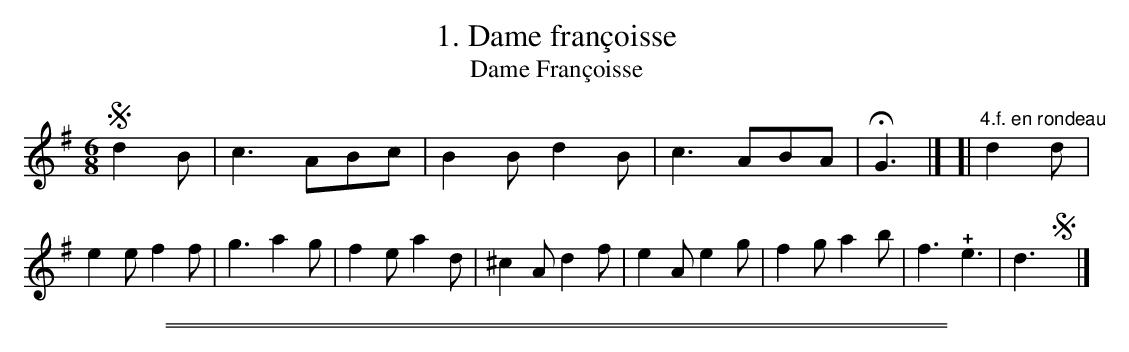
X:1
T: 1. Dame fran\,coisse
T: Dame Fran\,coisse
M: 6/8
L: 1/8
K: G
!segno!d2B |\
c3 ABc | B2B d2B | c3 ABA | HG3 |]\
[| "4.f. en rondeau"d2d |\
e2e f2f | g3 a2g | f2e a2d | ^c2A d2f |\
e2A e2g | f2g a2b | f3 !+!e3 | d3 !segno!y|]
